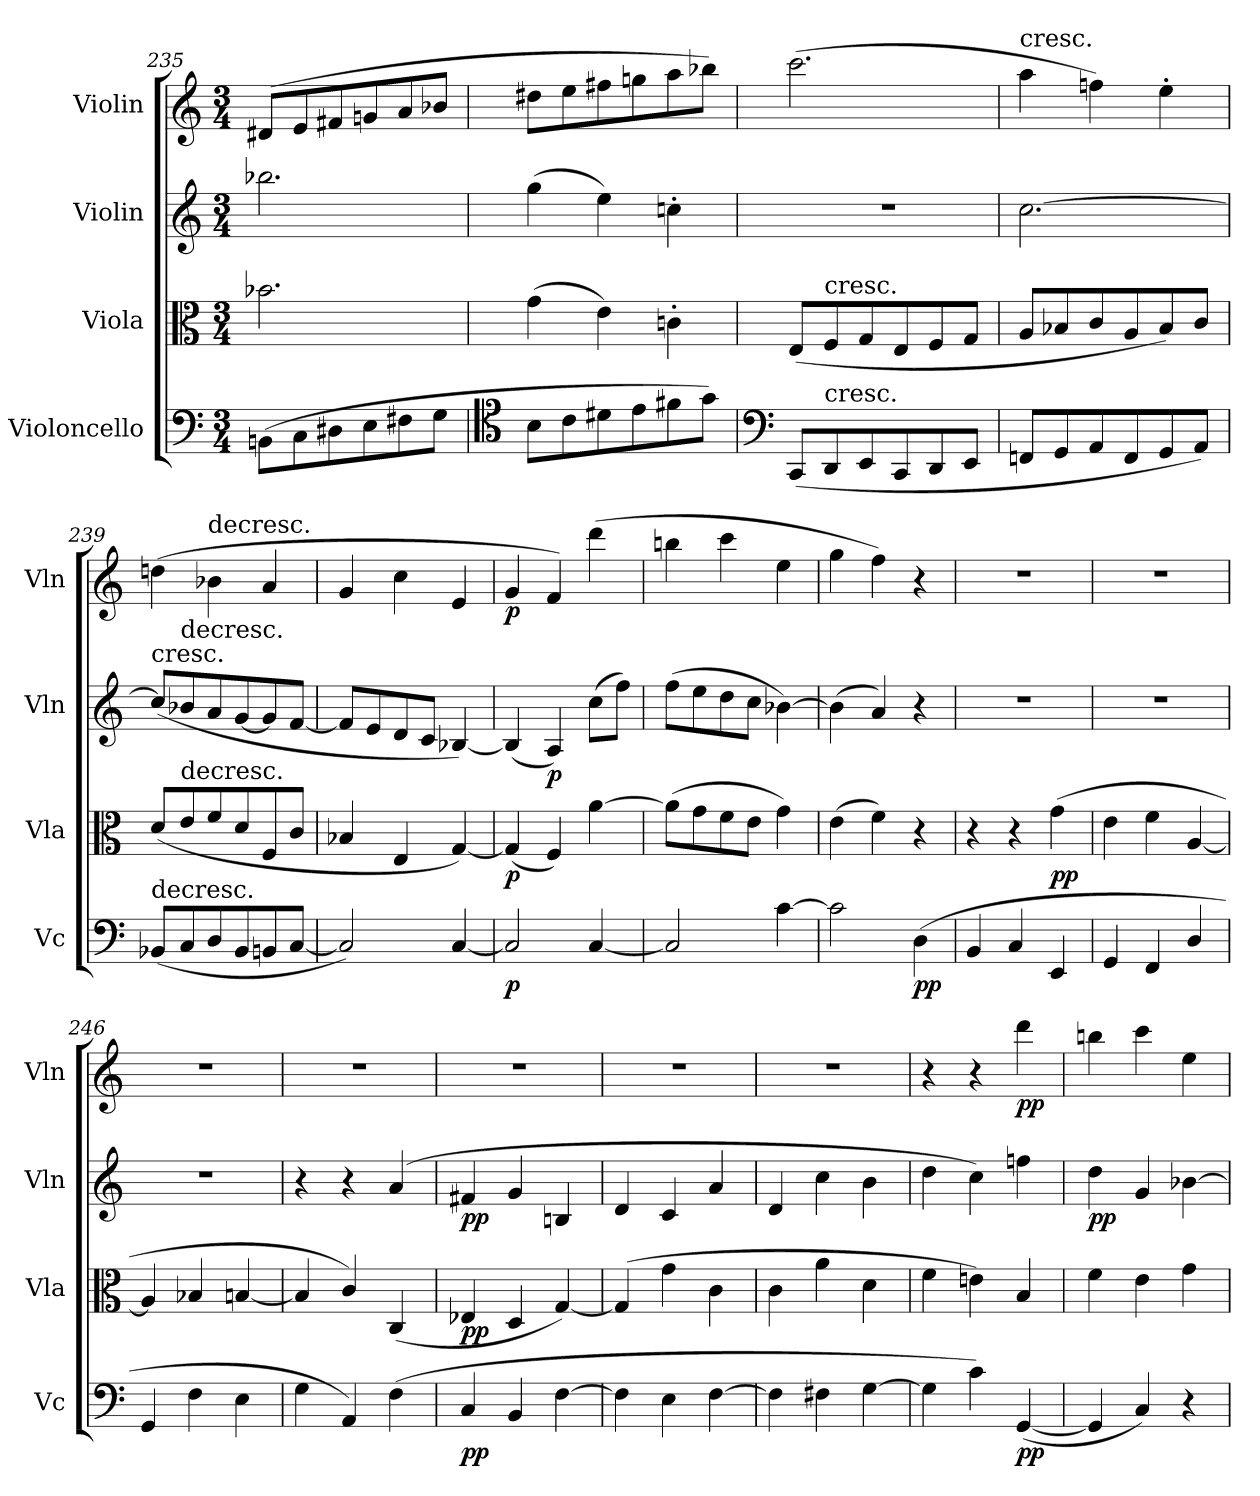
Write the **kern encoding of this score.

**kern	**dynam	**kern	**dynam	**kern	**dynam	**kern	**dynam
*part4	*part4	*part3	*part3	*part2	*part2	*part1	*part1
*staff4	*staff4	*staff3	*staff3	*staff2	*staff2	*staff1	*staff1
*I"Violoncello	*	*I"Viola	*	*I"Violin	*	*I"Violin	*
*I'Vc	*	*I'Vla	*	*I'Vln	*	*I'Vln	*
*clefF4	*	*clefC3	*	*clefG2	*	*clefG2	*
*k[]	*	*k[]	*	*k[]	*	*k[]	*
*a:	*	*a:	*	*a:	*	*a:	*
*M3/4	*	*M3/4	*	*M3/4	*	*M3/4	*
=235	=235	=235	=235	=235	=235	=235	=235
(8BBn\L	.	2.b-X\	.	2.bb-X\	.	(8d#X/L	.
8C\	.	.	.	.	.	8e/	.
8D#X\	.	.	.	.	.	8f#X/	.
8E\	.	.	.	.	.	8gn/	.
8F#X\	.	.	.	.	.	8a/	.
8G\J	.	.	.	.	.	8b-X/J	.
=236	=236	=236	=236	=236	=236	=236	=236
*clefC4	*	*	*	*	*	*	*
8B\L	.	(4g\	.	(4gg\	.	8dd#X\L	.
8c\	.	.	.	.	.	8ee\	.
8d#X\	.	4e\)	.	4ee\)	.	8ff#X\	.
8e\	.	.	.	.	.	8ggn\	.
8f#X\	.	4cn'\	.	4ccn'\	.	8aa\	.
8g\J)	.	.	.	.	.	8bb-X\J)	.
=237	=237	=237	=237	=237	=237	=237	=237
*clefF4	*	*	*	*	*	*	*
(8CC/L	.	(8E/L	.	2.r	.	(2.ccc\	.
!	!	!LO:TX:t=cresc.	!	!	!	!	!
!LO:TX:t=cresc.	!	!	!	!	!	!	!
8DD/	.	8F/	.	.	.	.	.
8EE/	.	8G/	.	.	.	.	.
8CC/	.	8E/	.	.	.	.	.
8DD/	.	8F/	.	.	.	.	.
8EE/J	.	8G/J	.	.	.	.	.
=238	=238	=238	=238	=238	=238	=238	=238
!	!	!	!	!	!	!LO:TX:t=cresc.	!
8FFn/L	.	8A/L	.	[2.cc\	.	4aa\	.
8GG/	.	8B-X/	.	.	.	.	.
8AA/	.	8c/	.	.	.	4ffn\)	.
8FF/	.	8A/	.	.	.	.	.
8GG/	.	8B-/)	.	.	.	4ee'\	.
8AA/J)	.	8c/J	.	.	.	.	.
=239	=239	=239	=239	=239	=239	=239	=239
!	!	!	!	!LO:TX:t=cresc.	!	!	!
!LO:TX:t=decresc.	!	!	!	!	!	!	!
(8BB-X/L	.	(8d/L	.	(8cc/L]	.	(4ddn\	.
!	!	!	!	!LO:TX:t=decresc.	!	!	!
!	!	!LO:TX:t=decresc.	!	!	!	!	!
8C/	.	8e/	.	8b-X/	.	.	.
!	!	!	!	!	!	!LO:TX:t=decresc.	!
8D/	.	8f/	.	8a/	.	4b-X\	.
8BB-/	.	8d/	.	[8g/	.	.	.
8BBn/	.	8F/	.	8g/]	.	4a/	.
[8C/J	.	8c/J	.	[8f/J	.	.	.
=240	=240	=240	=240	=240	=240	=240	=240
2C/])	.	4B-X/	.	8f/L]	.	4g/	.
.	.	.	.	8e/	.	.	.
.	.	4E/	.	8d/	.	4cc\	.
.	.	.	.	8c/J	.	.	.
[4C/	.	[4G/)	.	[4B-X/)	.	4e/	.
=241	=241	=241	=241	=241	=241	=241	=241
2C/]	p	(4G/]	p	(4B-/]	.	4g/	p
.	.	4F/)	.	4A/)	p	4f/)	.
[4C/	.	[4a\	.	(8cc\L	.	(4ddd\	.
.	.	.	.	8ff\J)	.	.	.
=242	=242	=242	=242	=242	=242	=242	=242
2C/]	.	(8a\L]	.	(8ff\L	.	4bbn\	.
.	.	8g\	.	8ee\	.	.	.
.	.	8f\	.	8dd\	.	4ccc\	.
.	.	8e\J	.	8cc\J	.	.	.
[4c\	.	4g\)	.	[4b-X\)	.	4ee\	.
=243	=243	=243	=243	=243	=243	=243	=243
2c\]	.	(4e\	.	(4b-\]	.	4gg\	.
.	.	4f\)	.	4a/)	.	4ff\)	.
(4D\	pp	4r	.	4r	.	4r	.
=244	=244	=244	=244	=244	=244	=244	=244
4BB/	.	4r	.	2.r	.	2.r	.
4C/	.	4r	.	.	.	.	.
4EE/	.	(4g\	pp	.	.	.	.
=245	=245	=245	=245	=245	=245	=245	=245
4GG/	.	4e\	.	2.r	.	2.r	.
4FF/	.	4f\	.	.	.	.	.
4D/	.	[4A/	.	.	.	.	.
=246	=246	=246	=246	=246	=246	=246	=246
4GG/	.	4A/]	.	2.r	.	2.r	.
4F\	.	4B-X/	.	.	.	.	.
4E\	.	[4Bn/	.	.	.	.	.
=247	=247	=247	=247	=247	=247	=247	=247
4G\	.	4B/]	.	4r	.	2.r	.
4AA/)	.	4c/)	.	4r	.	.	.
(4F\	.	(4C/	.	(4a/	.	.	.
=248	=248	=248	=248	=248	=248	=248	=248
4C/	pp	4E-X/	pp	4f#X/	pp	2.r	.
4BB/	.	4D/	.	4g/	.	.	.
[4F\	.	[4G/)	.	4Bn/	.	.	.
=249	=249	=249	=249	=249	=249	=249	=249
4F\]	.	(4G/]	.	4d/	.	2.r	.
4E\	.	4g\	.	4c/	.	.	.
[4F\	.	4c\	.	4a/	.	.	.
=250	=250	=250	=250	=250	=250	=250	=250
4F\]	.	4c\	.	4d/	.	2.r	.
4F#X\	.	4a\	.	4cc\	.	.	.
[4G\	.	4d\	.	4b\	.	.	.
=251	=251	=251	=251	=251	=251	=251	=251
4G\]	.	4f\	.	4dd\	.	4r	.
4c\)	.	4en\)	.	4cc\)	.	4r	.
([4GG/	pp	4B/	.	4ffn\	.	4ddd\	pp
=252	=252	=252	=252	=252	=252	=252	=252
4GG/]	.	4f\	.	4dd\	pp	4bbn\	.
4C/)	.	4e\	.	4g/	.	4ccc\	.
4r	.	4g\	.	[4b-X\	.	4ee\	.
=	=	=	=	=	=	=	=
*-	*-	*-	*-	*-	*-	*-	*-
